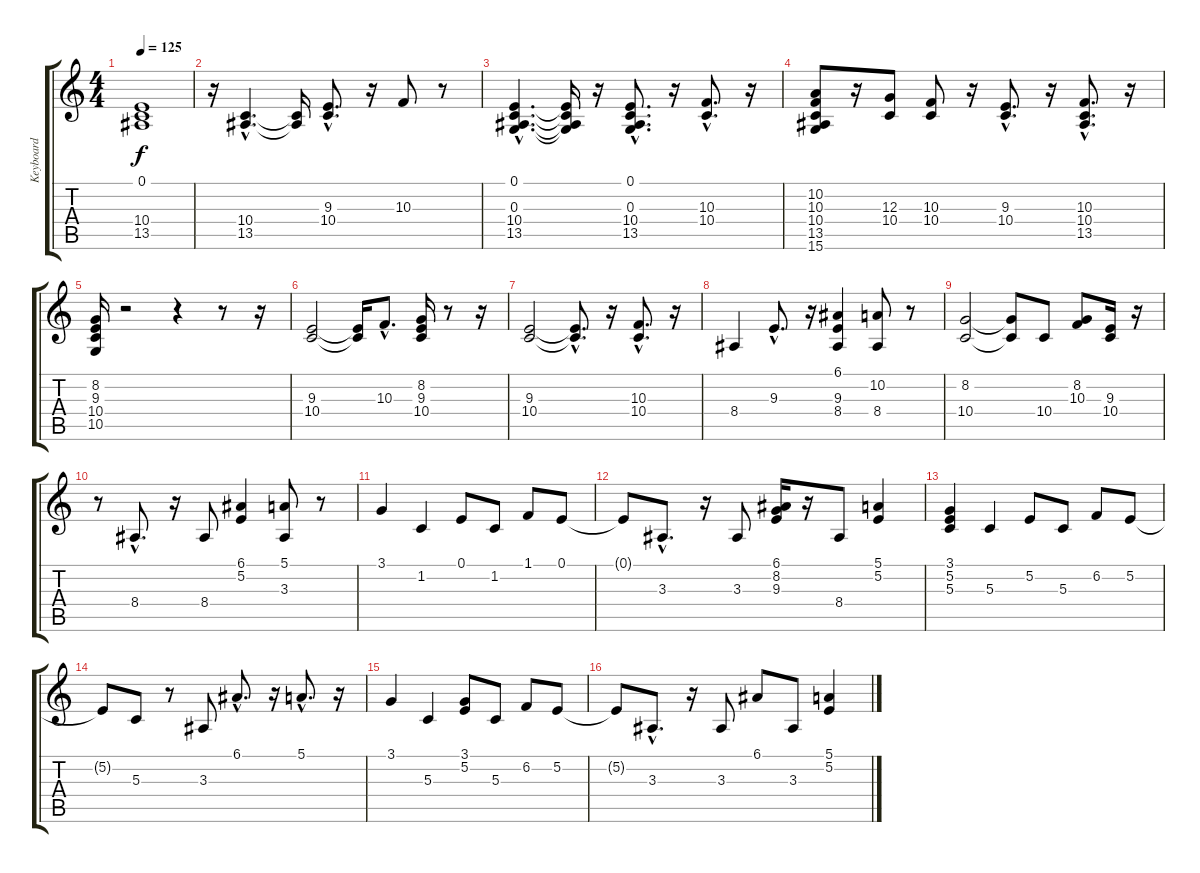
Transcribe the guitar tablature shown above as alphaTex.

\track ("Keyboard" "Keyboard") {instrument drawbarorgan}
\staff {score tabs}
\tuning (E4 B3 G3 D3 A2 E2) {hide}
\ts (4 4)
\tempo 125
\clef g2
\ks c
(0.1 10.4 13.5).1{dy f} |
r.16 (10.4{hac} 13.5{hac}).4{d} (10.4{t} 13.5{t}).16 (9.3{hac} 10.4{hac}).8{d} r.16 10.3.8 r.8 |
(0.1{hac} 0.3{hac} 10.4{hac} 13.5{hac}).4{d} (0.1{t} 0.3{t} 10.4{t} 13.5{t}).16 r.16 (0.1{hac} 0.3{hac} 10.4{hac} 13.5{hac}).8{d} r.16 (10.3{hac} 10.4{hac}).8{d} r.16 |
(10.2 10.3 10.4 13.5 15.6).8 r.16 (12.3 10.4).8 (10.3 10.4).8 r.16 (9.3{hac} 10.4{hac}).8{d} r.16 (10.3{hac} 10.4{hac} 13.5{hac}).8{d} r.16 |
(8.2 9.3 10.4 10.5).16 r.2 r.4 r.8 r.16 |
(9.3 10.4).2 (9.3{t} 10.4{t}).16 10.3{hac}.8{d} (8.2 9.3 10.4).16 r.8 r.16 |
(9.3 10.4).2 (9.3{hac t} 10.4{hac t}).8{d} r.16 (10.3{hac} 10.4{hac}).8{d} r.16 |
8.4.4 9.3{hac}.8{d} r.16 (6.1 9.3 8.4).4 (10.2 8.4).8 r.8 |
(8.2 10.4).2 (8.2{t} 10.4{t}).8 10.4.8 (8.2 10.3).8 (9.3 10.4).16 r.16 |
r.8 8.4{hac}.8{d} r.16 8.4.8 (6.1 5.2).4 (5.1 3.3).8 r.8 |
3.1.4 1.2.4 0.1.8 1.2.8 1.1.8 0.1.8 |
0.1{t}.8 3.3{hac}.8{d} r.16 3.3.8 (6.1 8.2 9.3).16 r.16 8.4.8 (5.1 5.2).4 |
(3.1 5.2 5.3).4 5.3.4 5.2.8 5.3.8 6.2.8 5.2.8 |
5.2{t}.8 5.3.8 r.8 3.3.8 6.1{hac}.8{d} r.16 5.1{hac}.8{d} r.16 |
3.1.4 5.3.4 (3.1 5.2).8 5.3.8 6.2.8 5.2.8 |
5.2{t}.8 3.3{hac}.8{d} r.16 3.3.8 6.1.8 3.3.8 (5.1 5.2).4
